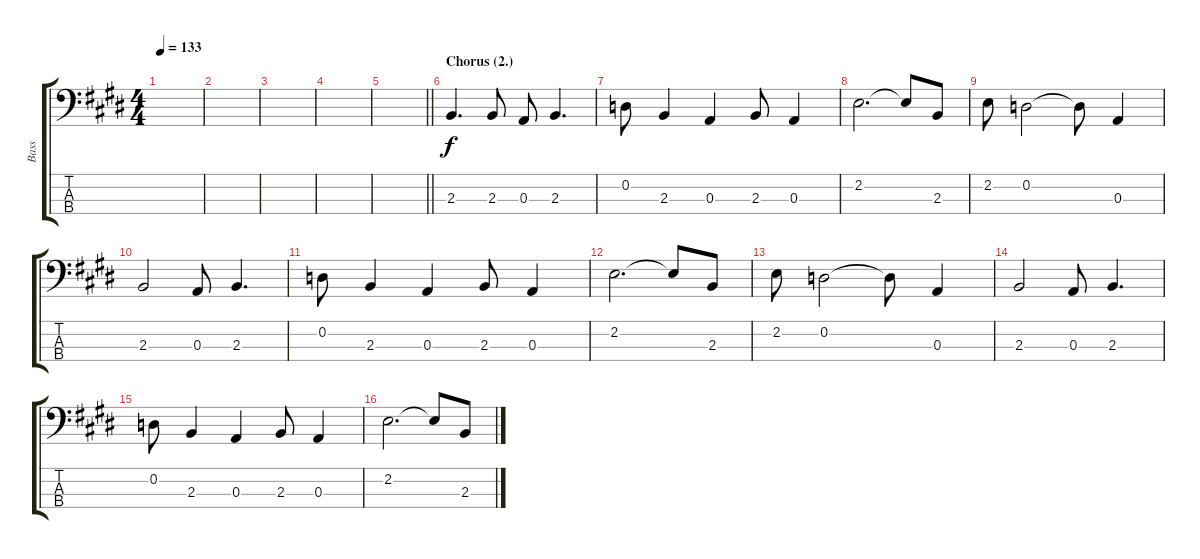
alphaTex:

\track ("Bass" "Bass") {instrument electricbassfinger}
\staff {score tabs}
\tuning (G2 D2 A1 E1) {hide}
\ts (4 4)
\tempo 133
\clef f4
\ks e
|
|
|
|
\barLineRight lightlight
|
\section ("" "Chorus (2.)")
2.3.4{d} 2.3.8 0.3.8 2.3.4{d} |
0.2.8 2.3.4 0.3.4 2.3.8 0.3.4 |
2.2.2{d} 2.2{t}.8 2.3.8 |
2.2.8 0.2.2 0.2{t}.8 0.3.4 |
2.3.2 0.3.8 2.3.4{d} |
0.2.8 2.3.4 0.3.4 2.3.8 0.3.4 |
2.2.2{d} 2.2{t}.8 2.3.8 |
2.2.8 0.2.2 0.2{t}.8 0.3.4 |
2.3.2 0.3.8 2.3.4{d} |
0.2.8 2.3.4 0.3.4 2.3.8 0.3.4 |
2.2.2{d} 2.2{t}.8 2.3.8
